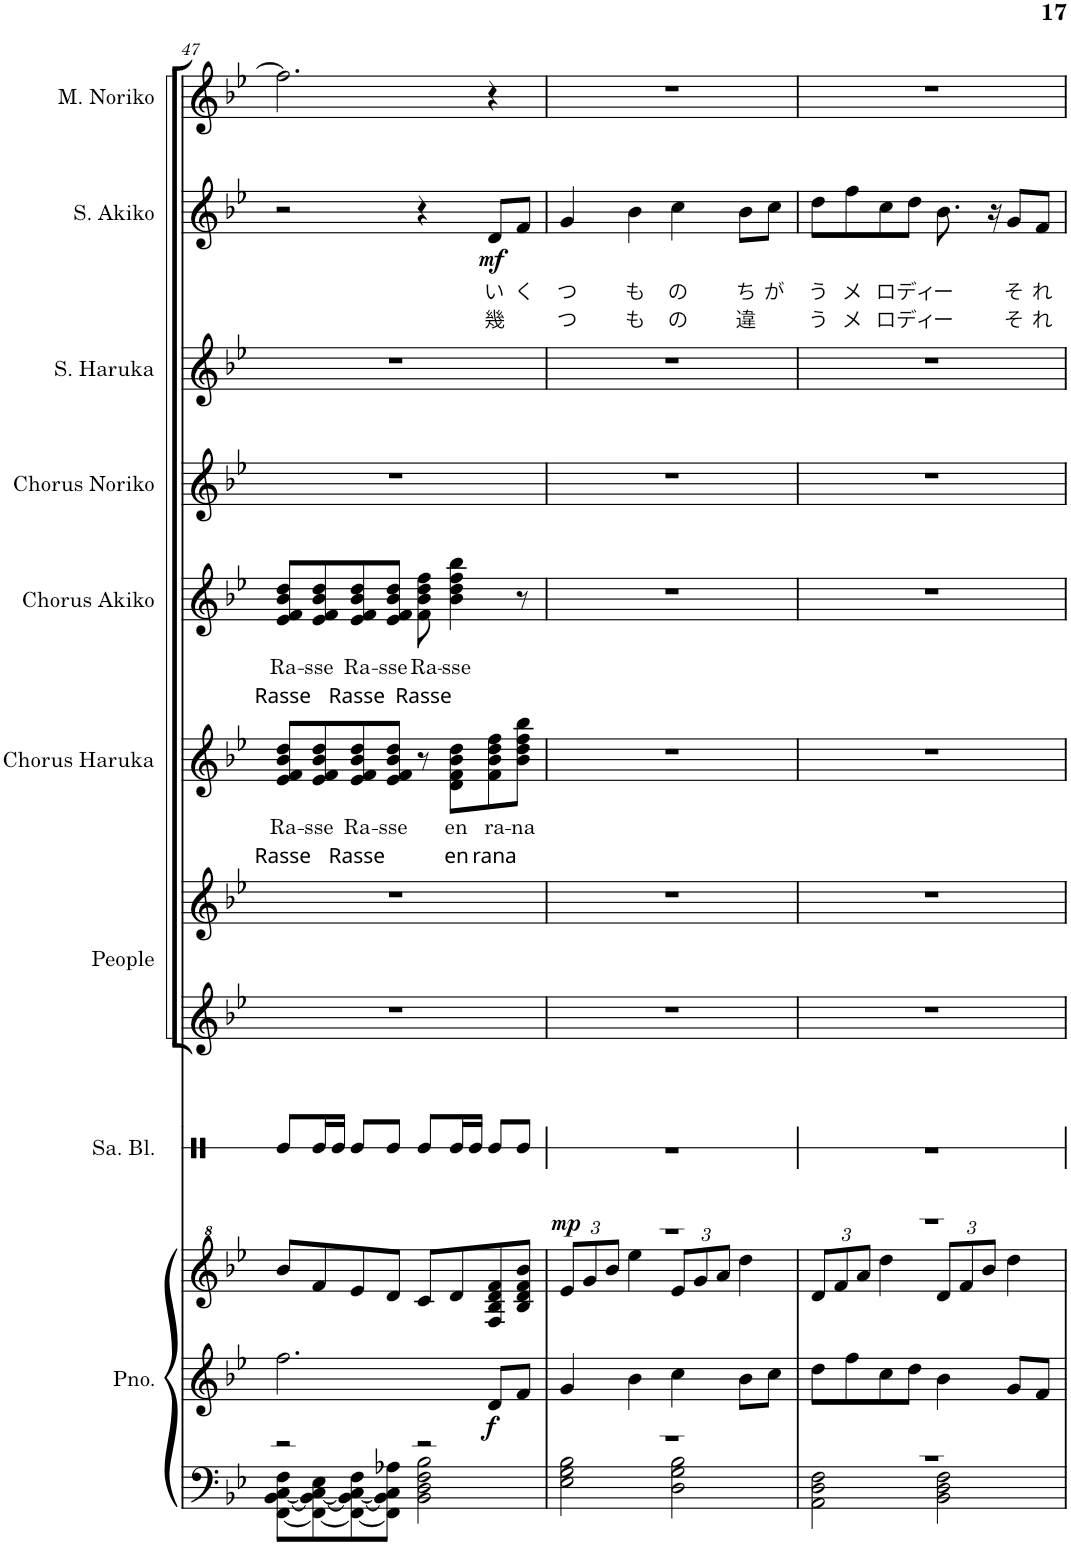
**kern	**kern	**kern	**dynam	**kern	**kern	**kern	**kern	**text	**text	**kern	**text	**text	**kern	**kern	**kern	**text	**text	**dynam	**kern
*part9	*part9	*part9	*part9	*part8	*part7	*part7	*part6	*part6	*part6	*part5	*part5	*part5	*part4	*part3	*part2	*part2	*part2	*part2	*part1
*staff12	*staff11	*staff10	*staff10/11/12	*staff9	*staff8	*staff7	*staff6	*staff6	*staff6	*staff5	*staff5	*staff5	*staff4	*staff3	*staff2	*staff2	*staff2	*staff2	*staff1
*I"钢琴	*	*	*	*I"沙锤块	*I"人们	*	*I"霜月はるか和声	*	*	*I"志方あきこ和声	*	*	*I"みとせのりこ和声	*I"霜月はるか	*I"志方あきこ	*	*	*	*I"みとせのりこ
!!LO:PB:g=z
*clefF4	*clefG2	*clefG^2	*	*clefX	*clefG2	*clefG2	*clefG2	*	*	*clefG2	*	*	*clefG2	*clefG2	*clefG2	*	*	*	*clefG2
*k[b-e-]	*k[b-e-]	*k[b-e-]	*	*k[]	*k[b-e-]	*k[b-e-]	*k[b-e-]	*	*	*k[b-e-]	*	*	*k[b-e-]	*k[b-e-]	*k[b-e-]	*	*	*	*k[b-e-]
*M4/4	*M4/4	*M4/4	*	*M4/4	*M4/4	*M4/4	*M4/4	*	*	*M4/4	*	*	*M4/4	*M4/4	*M4/4	*	*	*	*M4/4
=47	=47	=47	=47	=47	=47	=47	=47	=47	=47	=47	=47	=47	=47	=47	=47	=47	=47	=47	=47
*^	*	*	*	*	*	*	*	*	*	*	*	*	*	*	*	*	*	*	*
!	!	!	!	!	!	!	!	!	!LO:LY:b	!LO:LY:b	!	!LO:LY:b	!LO:LY:b	!	!	!	!	!	!	!
[8FF\ [8BB-\ [8C\ 8F\L	2r	2.ff\	8bb-/L	.	8Re/L	1r	1r	8e-/ 8f/ 8b-/ 8dd/L	Ra-	Rasse	8e-/ 8f/ 8b-/ 8dd/L	Ra-	Rasse	1r	1r	2r	.	.	.	2.ff\]
!	!	!	!	!	!	!	!	!	!LO:LY:b	!	!	!LO:LY:b	!	!	!	!	!	!	!	!
8FF\_ 8BB-\_ 8C\_ 8E-\	.	.	8ff/	.	16Re/L	.	.	8e-/ 8f/ 8b-/ 8dd/	-sse	.	8e-/ 8f/ 8b-/ 8dd/	-sse	.	.	.	.	.	.	.	.
.	.	.	.	.	16Re/JJ	.	.	.	.	.	.	.	.	.	.	.	.	.	.	.
!	!	!	!	!	!	!	!	!	!LO:LY:b	!LO:LY:b	!	!LO:LY:b	!LO:LY:b	!	!	!	!	!	!	!
8FF\_ 8BB-\_ 8C\_ 8F\	.	.	8ee-/	.	8Re/L	.	.	8e-/ 8f/ 8b-/ 8dd/	Ra-	Rasse	8e-/ 8f/ 8b-/ 8dd/	Ra-	Rasse	.	.	.	.	.	.	.
!	!	!	!	!	!	!	!	!	!LO:LY:b	!	!	!LO:LY:b	!	!	!	!	!	!	!	!
8FF\] 8BB-\] 8C\] 8A-X\J	.	.	8dd/J	.	8Re/J	.	.	8e-/ 8f/ 8b-/ 8dd/J	-sse	.	8e-/ 8f/ 8b-/ 8dd/J	-sse	.	.	.	.	.	.	.	.
!	!	!	!	!	!	!	!	!	!	!	!	!LO:LY:b	!LO:LY:b	!	!	!	!	!	!	!
2BB-\ 2D\ 2F\ 2B-\	2r	.	8cc/L	.	8Re/L	.	.	8r	.	.	8f\ 8b-\ 8dd\ 8ff\	Ra-	Rasse	.	.	4r	.	.	.	.
!	!	!	!	!	!	!	!	!	!LO:LY:b	!LO:LY:b	!	!LO:LY:b	!	!	!	!	!	!	!	!
.	.	.	8dd/	.	16Re/L	.	.	8d\ 8f\ 8b-\ 8dd\L	-en	en	4b-\ 4dd\ 4ff\ 4bb-\	-sse	.	.	.	.	.	.	.	.
.	.	.	.	.	16Re/JJ	.	.	.	.	.	.	.	.	.	.	.	.	.	.	.
!	!	!	!	!LO:DY:b=2	!	!	!	!	!LO:LY:b	!LO:LY:b	!	!	!	!	!	!	!LO:LY:b	!LO:LY:b	!LO:DY:b	!
.	.	8d/L	8f/ 8b-/ 8dd/ 8ff/	f	8Re/L	.	.	8f\ 8b-\ 8dd\ 8ff\	ra-	rana	.	.	.	.	.	8d/L	い	幾	mf	4r
!	!	!	!	!	!	!	!	!	!LO:LY:b	!	!	!	!	!	!	!	!LO:LY:b	!	!	!
.	.	8f/J	8b-/ 8dd/ 8ff/ 8bb-/J	.	8Re/J	.	.	8b-\ 8dd\ 8ff\ 8bb-\J	-na	.	8r	.	.	.	.	8f/J	く	.	.	.
=48	=48	=48	=48	=48	=48	=48	=48	=48	=48	=48	=48	=48	=48	=48	=48	=48	=48	=48	=48	=48
*	*	*	*^	*	*	*	*	*	*	*	*	*	*	*	*	*	*	*	*	*
*	*	*	*	*Xbrackettup	*	*	*	*	*	*	*	*	*	*	*	*	*	*	*	*	*
!	!	!	!	!	!LO:DY:a	!	!	!	!	!	!	!	!	!	!	!	!	!LO:LY:b	!LO:LY:b	!	!
2E-\ 2G\ 2B-\	1r	4g/	1r	12ee-/L	mp	1r	1r	1r	1r	.	.	1r	.	.	1r	1r	4g/	つ	つ	.	1r
.	.	.	.	12gg/	.	.	.	.	.	.	.	.	.	.	.	.	.	.	.	.	.
.	.	.	.	12bb-/J	.	.	.	.	.	.	.	.	.	.	.	.	.	.	.	.	.
!	!	!	!	!	!	!	!	!	!	!	!	!	!	!	!	!	!	!LO:LY:b	!LO:LY:b	!	!
.	.	4b-\	.	4eee-\	.	.	.	.	.	.	.	.	.	.	.	.	4b-\	も	も	.	.
!	!	!	!	!	!	!	!	!	!	!	!	!	!	!	!	!	!	!LO:LY:b	!LO:LY:b	!	!
2D\ 2G\ 2B-\	.	4cc\	.	12ee-/L	.	.	.	.	.	.	.	.	.	.	.	.	4cc\	の	の	.	.
.	.	.	.	12gg/	.	.	.	.	.	.	.	.	.	.	.	.	.	.	.	.	.
.	.	.	.	12aa/J	.	.	.	.	.	.	.	.	.	.	.	.	.	.	.	.	.
!	!	!	!	!	!	!	!	!	!	!	!	!	!	!	!	!	!	!LO:LY:b	!LO:LY:b	!	!
.	.	8b-\L	.	4ddd\	.	.	.	.	.	.	.	.	.	.	.	.	8b-\L	ち	違	.	.
!	!	!	!	!	!	!	!	!	!	!	!	!	!	!	!	!	!	!LO:LY:b	!	!	!
.	.	8cc\J	.	.	.	.	.	.	.	.	.	.	.	.	.	.	8cc\J	が	.	.	.
=49	=49	=49	=49	=49	=49	=49	=49	=49	=49	=49	=49	=49	=49	=49	=49	=49	=49	=49	=49	=49	=49
!	!	!	!	!	!	!	!	!	!	!	!	!	!	!	!	!	!	!LO:LY:b	!LO:LY:b	!	!
2AA\ 2D\ 2F\	1r	8dd\L	1r	12dd/L	.	1r	1r	1r	1r	.	.	1r	.	.	1r	1r	8dd\L	う	う	.	1r
.	.	.	.	12ff/	.	.	.	.	.	.	.	.	.	.	.	.	.	.	.	.	.
!	!	!	!	!	!	!	!	!	!	!	!	!	!	!	!	!	!	!LO:LY:b	!LO:LY:b	!	!
.	.	8ff\	.	.	.	.	.	.	.	.	.	.	.	.	.	.	8ff\	メ	メ	.	.
.	.	.	.	12aa/J	.	.	.	.	.	.	.	.	.	.	.	.	.	.	.	.	.
!	!	!	!	!	!	!	!	!	!	!	!	!	!	!	!	!	!	!LO:LY:b	!LO:LY:b	!	!
.	.	8cc\	.	4ddd\	.	.	.	.	.	.	.	.	.	.	.	.	8cc\	ロ	ロ	.	.
!	!	!	!	!	!	!	!	!	!	!	!	!	!	!	!	!	!	!LO:LY:b	!LO:LY:b	!	!
.	.	8dd\J	.	.	.	.	.	.	.	.	.	.	.	.	.	.	8dd\J	ディ	ディ	.	.
!	!	!	!	!	!	!	!	!	!	!	!	!	!	!	!	!	!	!LO:LY:b	!LO:LY:b	!	!
2BB-\ 2D\ 2F\	.	4b-\	.	12dd/L	.	.	.	.	.	.	.	.	.	.	.	.	8.b-\	ー	ー	.	.
.	.	.	.	12ff/	.	.	.	.	.	.	.	.	.	.	.	.	.	.	.	.	.
.	.	.	.	12bb-/J	.	.	.	.	.	.	.	.	.	.	.	.	.	.	.	.	.
.	.	.	.	.	.	.	.	.	.	.	.	.	.	.	.	.	16r	.	.	.	.
!	!	!	!	!	!	!	!	!	!	!	!	!	!	!	!	!	!	!LO:LY:b	!LO:LY:b	!	!
.	.	8g/L	.	4ddd\	.	.	.	.	.	.	.	.	.	.	.	.	8g/L	そ	そ	.	.
!	!	!	!	!	!	!	!	!	!	!	!	!	!	!	!	!	!	!LO:LY:b	!LO:LY:b	!	!
.	.	8f/J	.	.	.	.	.	.	.	.	.	.	.	.	.	.	8f/J	れ	れ	.	.
*v	*v	*	*v	*v	*	*	*	*	*	*	*	*	*	*	*	*	*	*	*	*	*
=	=	=	=	=	=	=	=	=	=	=	=	=	=	=	=	=	=	=	=
*-	*-	*-	*-	*-	*-	*-	*-	*-	*-	*-	*-	*-	*-	*-	*-	*-	*-	*-	*-
